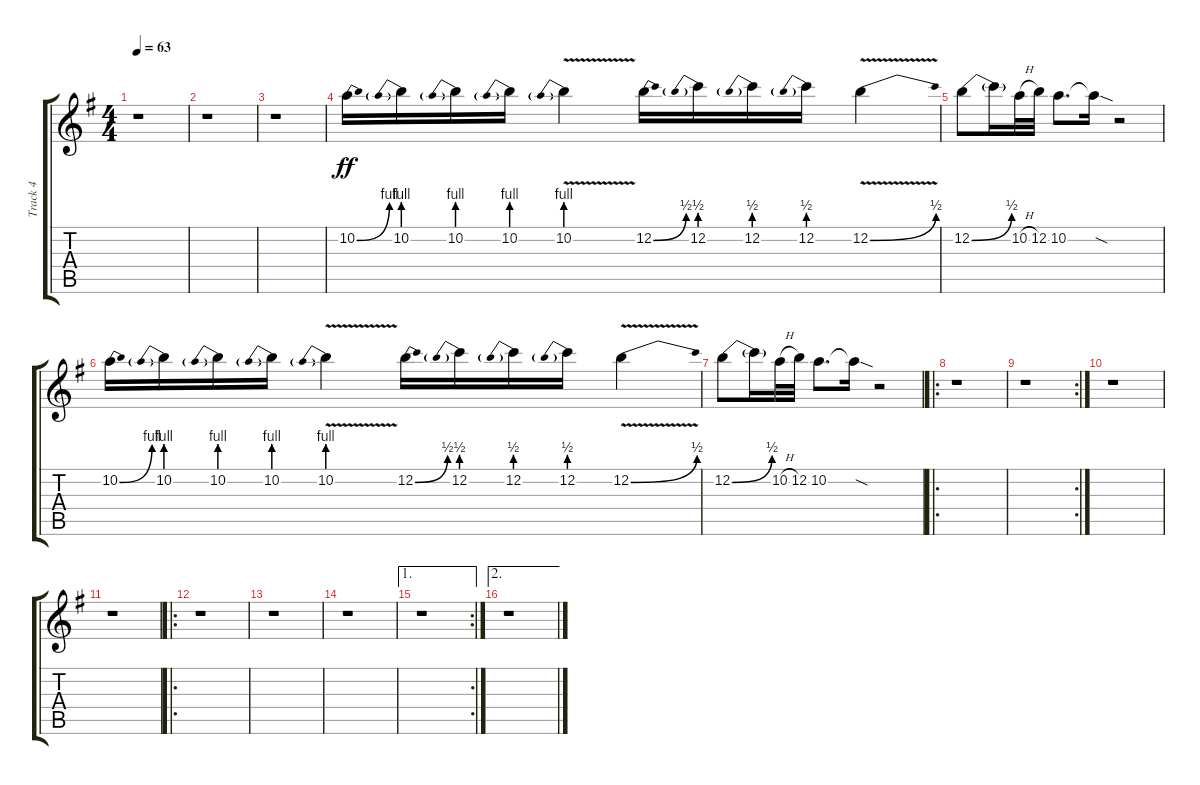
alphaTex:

\track ("Track 4" "Track 4") {instrument distortionguitar}
\staff {score tabs}
\tuning (E4 B3 G3 D3 A2 E2) {hide}
\ts (4 4)
\tempo 63
\clef g2
\ks g
r.1{dy ff} |
r.1 |
r.1 |
10.2{be (bend 0 0 60 4)}.16 10.2{be (prebend 0 4 60 4)}.16 10.2{be (prebend 0 4 60 4)}.16 10.2{be (prebend 0 4 60 4)}.16 10.2{be (prebend 0 4 60 4) v}.4 12.2{be (bend 0 0 60 2)}.16 12.2{be (prebend 0 2 60 2)}.16 12.2{be (prebend 0 2 60 2)}.16 12.2{be (prebend 0 2 60 2)}.16 12.2{be (bend 0 0 60 2) v}.4 |
12.2{be (bend 0 0 60 2)}.8 12.2{t}.16 10.2{h}.32 12.2.32 10.2.8{d} 10.2{sod t}.16 r.2 |
10.2{be (bend 0 0 60 4)}.16 10.2{be (prebend 0 4 60 4)}.16 10.2{be (prebend 0 4 60 4)}.16 10.2{be (prebend 0 4 60 4)}.16 10.2{be (prebend 0 4 60 4) v}.4 12.2{be (bend 0 0 60 2)}.16 12.2{be (prebend 0 2 60 2)}.16 12.2{be (prebend 0 2 60 2)}.16 12.2{be (prebend 0 2 60 2)}.16 12.2{be (bend 0 0 60 2) v}.4 |
12.2{be (bend 0 0 60 2)}.8 12.2{t}.16 10.2{h}.32 12.2.32 10.2.8{d} 10.2{sod t}.16 r.2 |
\ro
r.1 |
\rc 2
r.1 |
r.1 |
r.1 |
\ro
r.1 |
r.1 |
r.1 |
\ae 1
\rc 2
r.1 |
\ae 2
r.1
